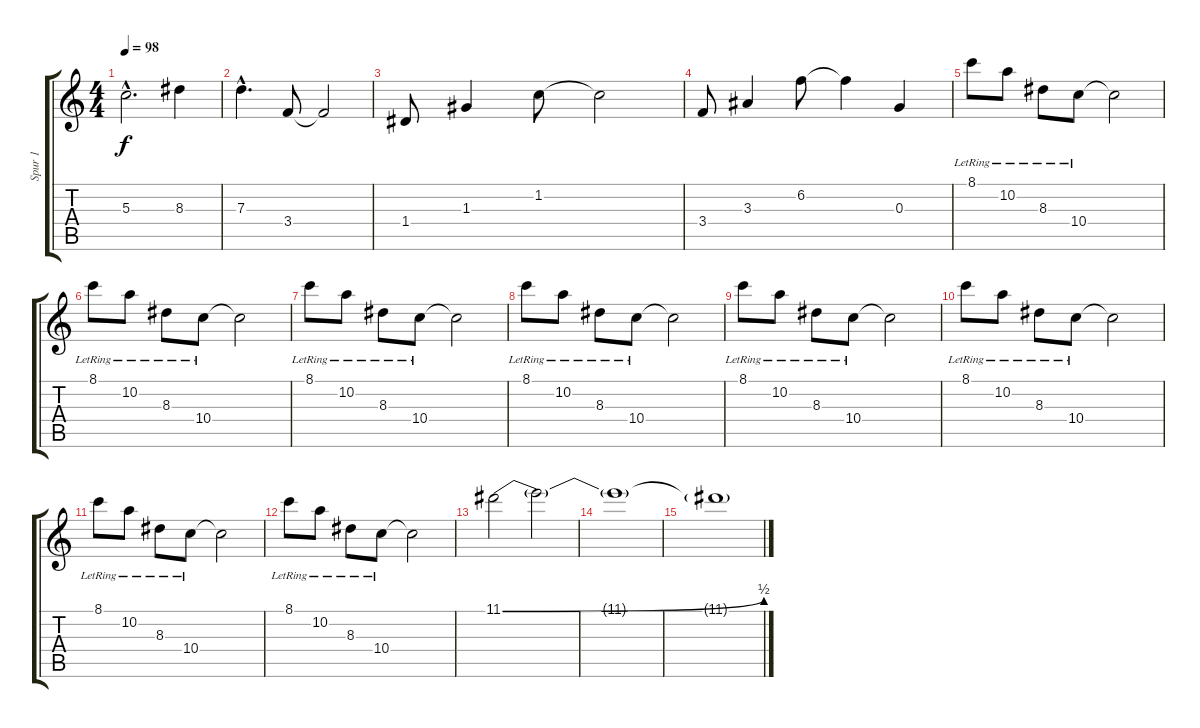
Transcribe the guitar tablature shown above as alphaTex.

\track ("Spur 1" "Spur 1") {instrument electricguitarclean}
\staff {score tabs}
\tuning (E4 B3 G3 D3 A2 E2) {hide}
\ts (4 4)
\tempo 98
\clef g2
\ks c
5.3{hac}.2{d dy f} 8.3.4 |
7.3{hac}.4{d} 3.4.8 3.4{t}.2 |
1.4.8 1.3.4 1.2.8 1.2{t}.2 |
3.4.8 3.3.4 6.2.8 6.2{t}.4 0.3.4 |
8.1{lr}.8 10.2{lr}.8 8.3{lr}.8 10.4{lr}.8 10.4{t}.2 |
8.1{lr}.8 10.2{lr}.8 8.3{lr}.8 10.4{lr}.8 10.4{t}.2 |
8.1{lr}.8 10.2{lr}.8 8.3{lr}.8 10.4{lr}.8 10.4{t}.2 |
8.1{lr}.8 10.2{lr}.8 8.3{lr}.8 10.4{lr}.8 10.4{t}.2 |
8.1{lr}.8 10.2{lr}.8 8.3{lr}.8 10.4{lr}.8 10.4{t}.2 |
8.1{lr}.8 10.2{lr}.8 8.3{lr}.8 10.4{lr}.8 10.4{t}.2 |
8.1{lr}.8 10.2{lr}.8 8.3{lr}.8 10.4{lr}.8 10.4{t}.2 |
8.1{lr}.8 10.2{lr}.8 8.3{lr}.8 10.4{lr}.8 10.4{t}.2 |
11.1{be (bend 0 0 60 2)}.2 11.1{t}.2 |
11.1{t}.1 |
11.1{t}.1
